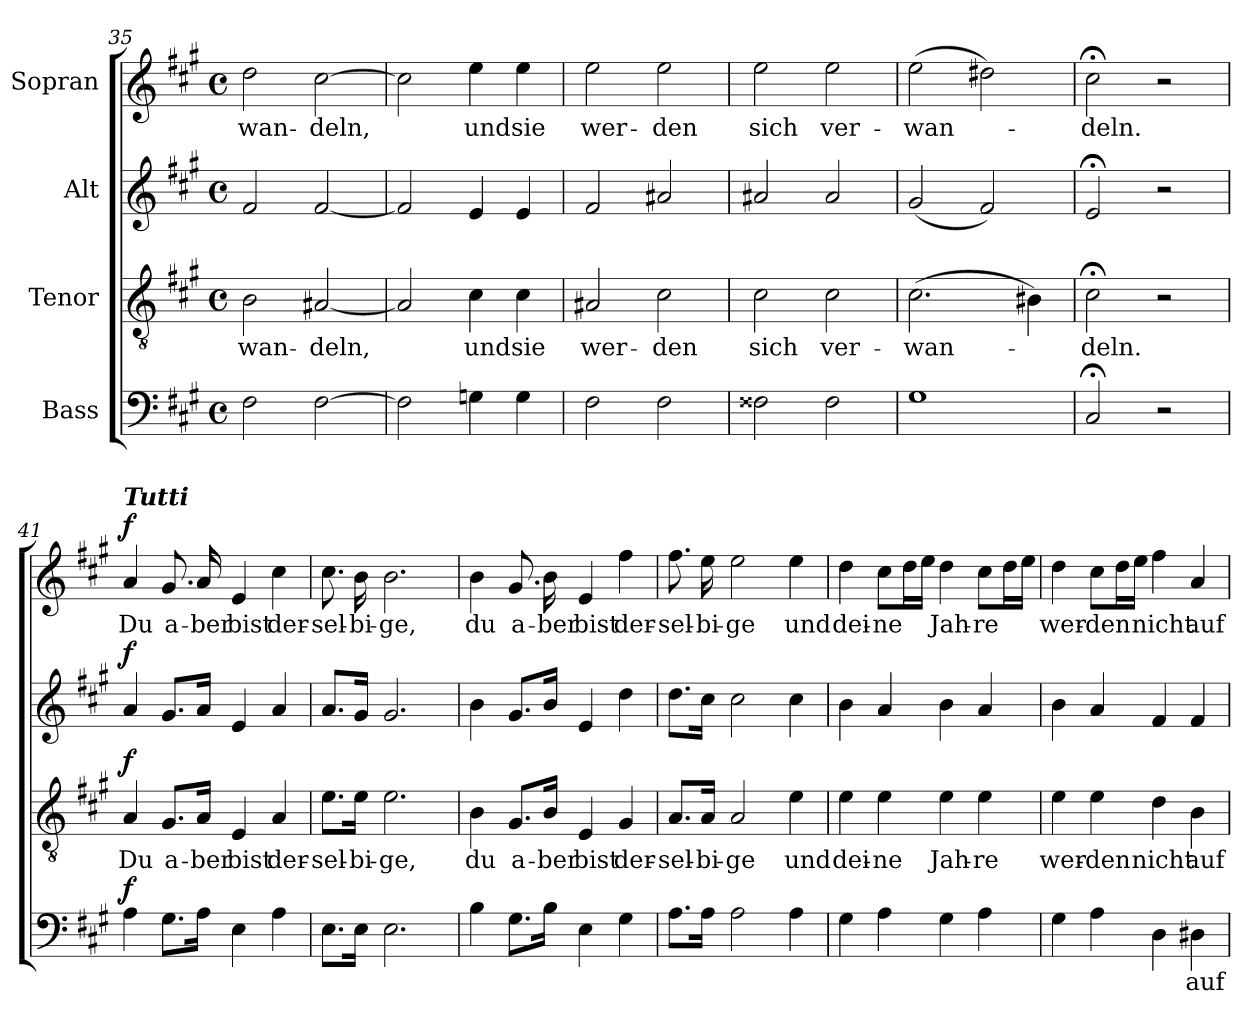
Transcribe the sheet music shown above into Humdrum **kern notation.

**kern	**text	**dynam	**kern	**text	**dynam	**kern	**dynam	**kern	**text	**dynam
*part4	*part4	*part4	*part3	*part3	*part3	*part2	*part2	*part1	*part1	*part1
*staff4	*staff4	*staff4	*staff3	*staff3	*staff3	*staff2	*staff2	*staff1	*staff1	*staff1
*I"Bass	*	*	*I"Tenor	*	*	*I"Alt	*	*I"Sopran	*	*
*clefF4	*	*	*clefGv2	*	*	*clefG2	*	*clefG2	*	*
*k[f#c#g#]	*	*	*k[f#c#g#]	*	*	*k[f#c#g#]	*	*k[f#c#g#]	*	*
*M4/4	*	*	*M4/4	*	*	*M4/4	*	*M4/4	*	*
*met(c)	*	*	*met(c)	*	*	*met(c)	*	*met(c)	*	*
=35	=35	=35	=35	=35	=35	=35	=35	=35	=35	=35
2F#\	.	.	2B\	-wan-	.	2f#/	.	2dd\	-wan-	.
[2F#\	.	.	[2A#X/	-deln,	.	[2f#/	.	[2cc#\	-deln,	.
=36	=36	=36	=36	=36	=36	=36	=36	=36	=36	=36
2F#\]	.	.	2A#/]	.	.	2f#/]	.	2cc#\]	.	.
4Gn\	.	.	4c#\	und	.	4e/	.	4ee\	und	.
4G\	.	.	4c#\	sie	.	4e/	.	4ee\	sie	.
=37	=37	=37	=37	=37	=37	=37	=37	=37	=37	=37
2F#\	.	.	2A#X/	wer-	.	2f#/	.	2ee\	wer-	.
2F#\	.	.	2c#\	-den	.	2a#X/	.	2ee\	-den	.
=38	=38	=38	=38	=38	=38	=38	=38	=38	=38	=38
2F##X\	.	.	2c#\	sich	.	2a#X/	.	2ee\	sich	.
2F##\	.	.	2c#\	ver-	.	2a#/	.	2ee\	ver-	.
=39	=39	=39	=39	=39	=39	=39	=39	=39	=39	=39
1G#	.	.	(>2.c#\	-wan-	.	(2g#/	.	(>2ee\	-wan-	.
.	.	.	.	.	.	2f#/)	.	2dd#X\)	.	.
.	.	.	4B#X\)	.	.	.	.	.	.	.
=40	=40	=40	=40	=40	=40	=40	=40	=40	=40	=40
2C#;</	.	.	2c#;<\	-deln.	.	2e;</	.	2cc#;<\	-deln.	.
2r	.	.	2r	.	.	2r	.	2r	.	.
!!LO:LB:g=z
=41	=41	=41	=41	=41	=41	=41	=41	=41	=41	=41
!	!	!	!	!	!	!	!	!LO:TX:a:Bi:t=Tutti	!	!
!	!	!LO:DY:a	!	!	!LO:DY:a	!	!LO:DY:a	!	!	!LO:DY:a
4A\	.	f	4A/	Du	f	4a/	f	4a/	Du	f
8.G#\L	.	.	8.G#/L	a-	.	8.g#/L	.	8.g#/	a-	.
16A\Jk	.	.	16A/Jk	-ber	.	16a/Jk	.	16a/	-ber	.
4E\	.	.	4E/	bist	.	4e/	.	4e/	bist	.
4A\	.	.	4A/	der-	.	4a/	.	4cc#\	der-	.
=42	=42	=42	=42	=42	=42	=42	=42	=42	=42	=42
8.E\L	.	.	8.e\L	-sel-	.	8.a/L	.	8.cc#\	-sel-	.
16E\Jk	.	.	16e\Jk	-bi-	.	16g#/Jk	.	16b\	-bi-	.
2.E\	.	.	2.e\	-ge,	.	2.g#/	.	2.b\	-ge,	.
=43	=43	=43	=43	=43	=43	=43	=43	=43	=43	=43
4B\	.	.	4B\	du	.	4b\	.	4b\	du	.
8.G#\L	.	.	8.G#/L	a-	.	8.g#/L	.	8.g#/	a-	.
16B\Jk	.	.	16B/Jk	-ber	.	16b/Jk	.	16b\	-ber	.
4E\	.	.	4E/	bist	.	4e/	.	4e/	bist	.
4G#\	.	.	4G#/	der-	.	4dd\	.	4ff#\	der-	.
=44	=44	=44	=44	=44	=44	=44	=44	=44	=44	=44
8.A\L	.	.	8.A/L	-sel-	.	8.dd\L	.	8.ff#\	-sel-	.
16A\Jk	.	.	16A/Jk	-bi-	.	16cc#\Jk	.	16ee\	-bi-	.
2A\	.	.	2A/	-ge	.	2cc#\	.	2ee\	-ge	.
4A\	.	.	4e\	und	.	4cc#\	.	4ee\	und	.
=45	=45	=45	=45	=45	=45	=45	=45	=45	=45	=45
4G#\	.	.	4e\	dei-	.	4b\	.	4dd\	dei-	.
4A\	.	.	4e\	-ne	.	4a/	.	8cc#\L	-ne	.
.	.	.	.	.	.	.	.	16dd\L	.	.
.	.	.	.	.	.	.	.	16ee\JJ	.	.
4G#\	.	.	4e\	Jah-	.	4b\	.	4dd\	Jah-	.
4A\	.	.	4e\	-re	.	4a/	.	8cc#\L	-re	.
.	.	.	.	.	.	.	.	16dd\L	.	.
.	.	.	.	.	.	.	.	16ee\JJ	.	.
!!LO:PB:g=z
=46	=46	=46	=46	=46	=46	=46	=46	=46	=46	=46
4G#\	.	.	4e\	wer-	.	4b\	.	4dd\	wer-	.
4A\	.	.	4e\	-den	.	4a/	.	8cc#\L	-den	.
.	.	.	.	.	.	.	.	16dd\L	.	.
.	.	.	.	.	.	.	.	16ee\JJ	.	.
4D\	.	.	4d\	nicht	.	4f#/	.	4ff#\	nicht	.
4D#X\	auf-	.	4B\	auf-	.	4f#/	.	4a/	auf-	.
=	=	=	=	=	=	=	=	=	=	=
*-	*-	*-	*-	*-	*-	*-	*-	*-	*-	*-
